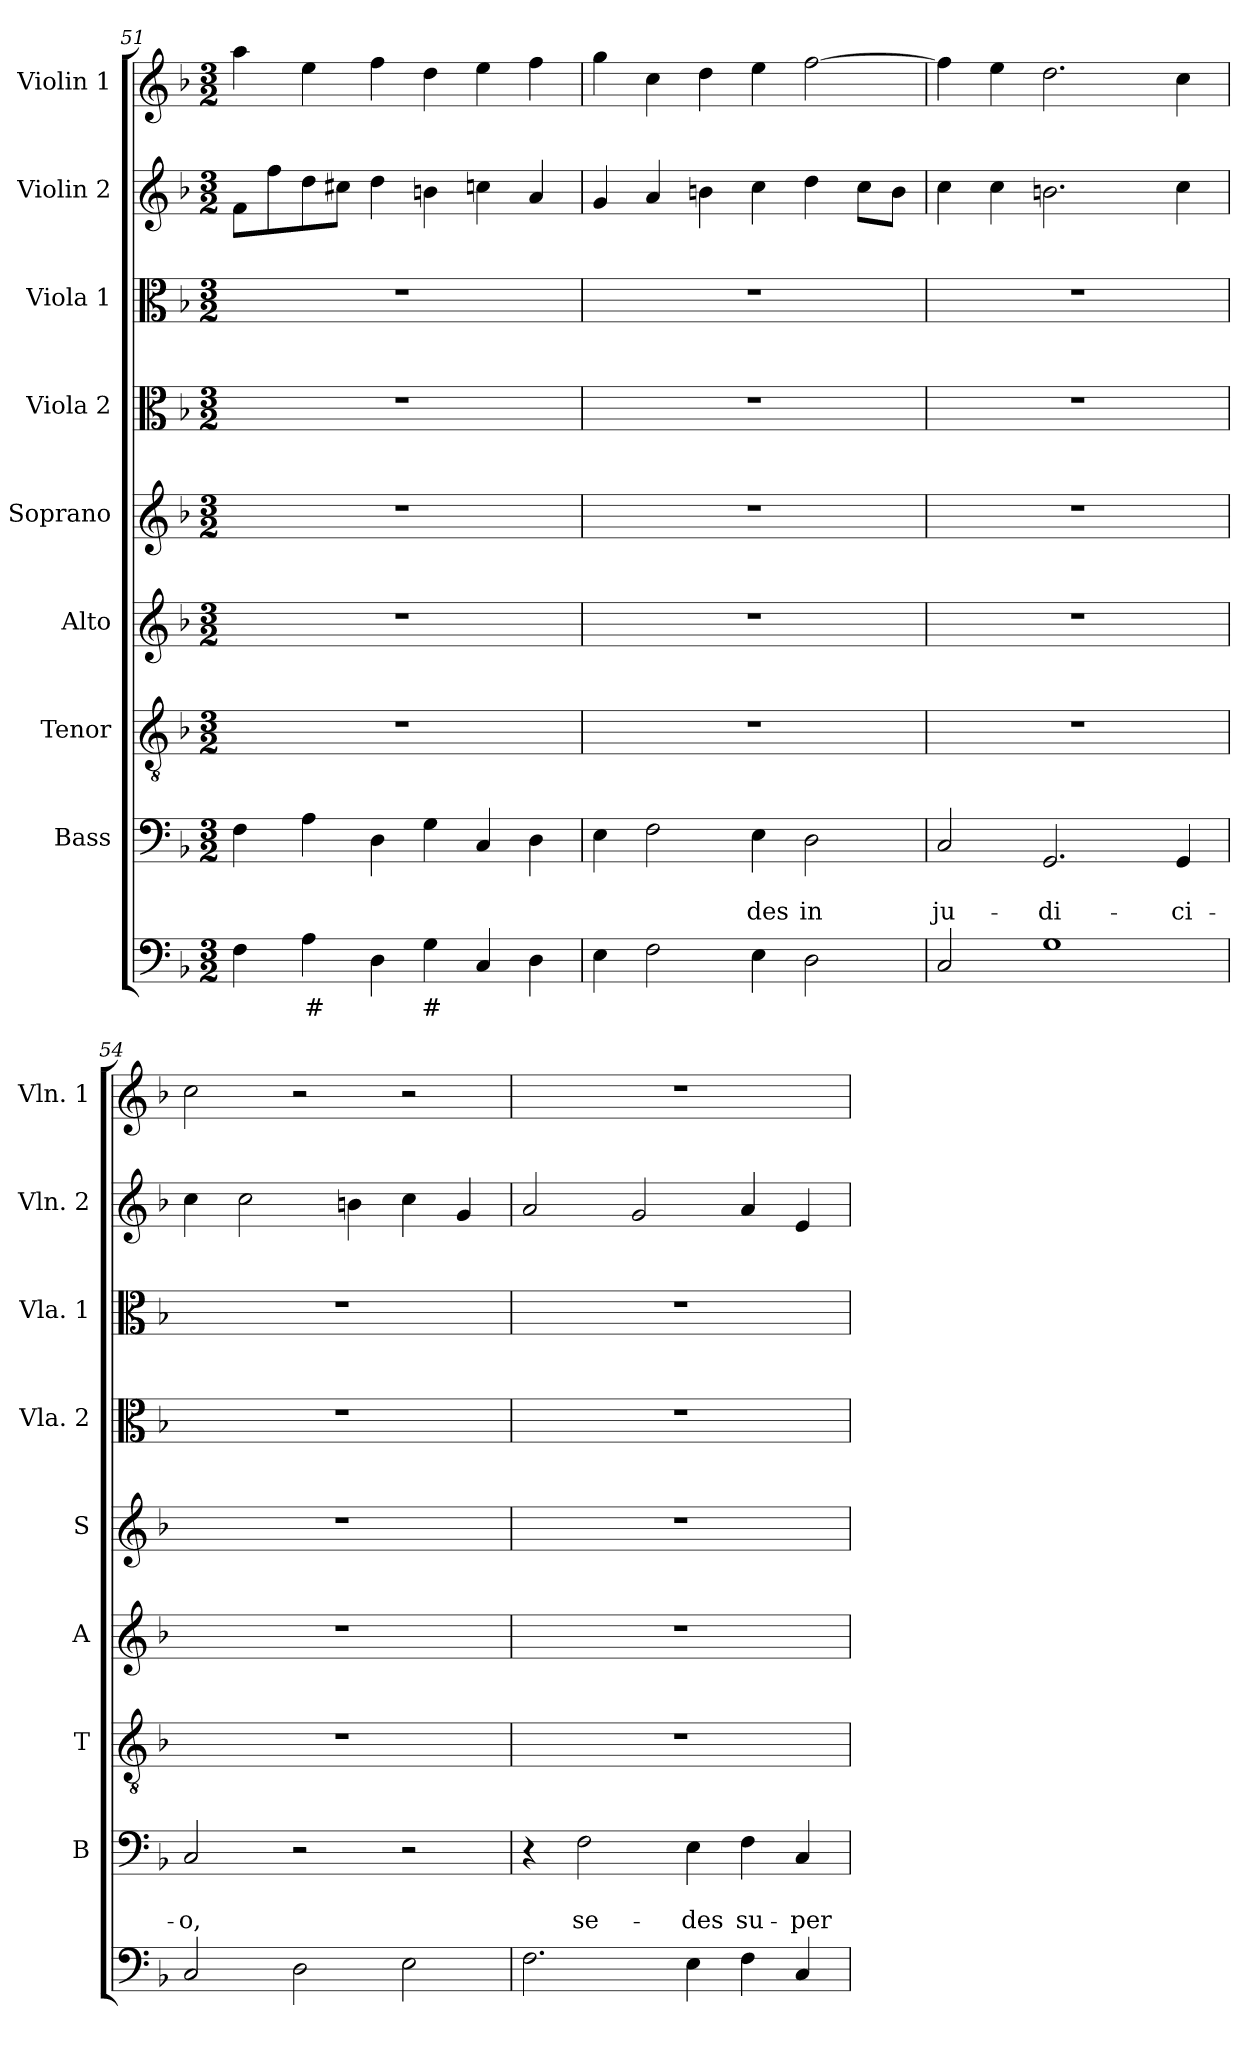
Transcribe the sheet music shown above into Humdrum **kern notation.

**kern	**text	**kern	**text	**text	**kern	**kern	**kern	**kern	**kern	**kern	**kern
*part9	*part9	*part8	*part8	*part8	*part7	*part6	*part5	*part4	*part3	*part2	*part1
*staff9	*staff9	*staff8	*staff8	*staff8	*staff7	*staff6	*staff5	*staff4	*staff3	*staff2	*staff1
*	*	*I"Bass	*	*	*I"Tenor	*I"Alto	*I"Soprano	*I"Viola 2	*I"Viola 1	*I"Violin 2	*I"Violin 1
*	*	*I'B	*	*	*I'T	*I'A	*I'S	*I'Vla. 2	*I'Vla. 1	*I'Vln. 2	*I'Vln. 1
*clefF4	*	*clefF4	*	*	*clefGv2	*clefG2	*clefG2	*clefC3	*clefC3	*clefG2	*clefG2
*k[b-]	*	*k[b-]	*	*	*k[b-]	*k[b-]	*k[b-]	*k[b-]	*k[b-]	*k[b-]	*k[b-]
*F:	*	*F:	*	*	*F:	*F:	*F:	*F:	*F:	*F:	*F:
*M3/2	*	*M3/2	*	*	*M3/2	*M3/2	*M3/2	*M3/2	*M3/2	*M3/2	*M3/2
=51	=51	=51	=51	=51	=51	=51	=51	=51	=51	=51	=51
4F\	.	4F\	.	.	1.r	1.r	1.r	1.r	1.r	8f\L	4aa\
.	.	.	.	.	.	.	.	.	.	8ff\	.
!	!LO:LY:b	!	!	!	!	!	!	!	!	!	!
4A\	#	4A\	.	.	.	.	.	.	.	8dd\	4ee\
.	.	.	.	.	.	.	.	.	.	8cc#X\J	.
4D\	.	4D\	.	.	.	.	.	.	.	4dd\	4ff\
!	!LO:LY:b	!	!	!	!	!	!	!	!	!	!
4G\	#	4G\	.	.	.	.	.	.	.	4bn\	4dd\
4C/	.	4C/	.	.	.	.	.	.	.	4ccn\	4ee\
4D\	.	4D\	.	.	.	.	.	.	.	4a/	4ff\
!!LO:PB:g=z
=52	=52	=52	=52	=52	=52	=52	=52	=52	=52	=52	=52
*^	*	*	*	*	*	*	*	*	*	*	*
4E\	4ryy	.	4E\	.	.	1.r	1.r	1.r	1.r	1.r	4g/	4gg\
2F\	4ryy	.	2F\	.	.	.	.	.	.	.	4a/	4cc\
.	4ryy	.	.	.	.	.	.	.	.	.	4bn\	4dd\
!	!	!	!	!	!LO:LY:b	!	!	!	!	!	!	!
4E\	2ryy	.	4E\	.	-des	.	.	.	.	.	4cc\	4ee\
!	!	!	!	!	!LO:LY:b	!	!	!	!	!	!	!
2D\	.	.	2D\	.	in	.	.	.	.	.	4dd\	[2ff\
.	4ryy	.	.	.	.	.	.	.	.	.	8cc\L	.
.	.	.	.	.	.	.	.	.	.	.	8b\J	.
=53	=53	=53	=53	=53	=53	=53	=53	=53	=53	=53	=53	=53
!	!	!	!	!	!LO:LY:b	!	!	!	!	!	!	!
2C/	4ryy	.	2C/	.	ju-	1.r	1.r	1.r	1.r	1.r	4cc\	4ff\]
.	4ryy	.	.	.	.	.	.	.	.	.	4cc\	4ee\
!	!	!	!	!	!LO:LY:b	!	!	!	!	!	!	!
1G	2ryy	.	2.GG/	.	-di-	.	.	.	.	.	2.bn\	2.dd\
.	2ryy	.	.	.	.	.	.	.	.	.	.	.
!	!	!	!	!	!LO:LY:b	!	!	!	!	!	!	!
.	.	.	4GG/	.	-ci-	.	.	.	.	.	4cc\	4cc\
=54	=54	=54	=54	=54	=54	=54	=54	=54	=54	=54	=54	=54
!	!	!	!	!	!LO:LY:b	!	!	!	!	!	!	!
2C/	4ryy	.	2C/	.	-o,	1.r	1.r	1.r	1.r	1.r	4cc\	2cc\
.	4ryy	.	.	.	.	.	.	.	.	.	2cc\	.
2D\	4ryy	.	2r	.	.	.	.	.	.	.	.	2r
.	4ryy	.	.	.	.	.	.	.	.	.	4bn\	.
2E\	2ryy	.	2r	.	.	.	.	.	.	.	4cc\	2r
.	.	.	.	.	.	.	.	.	.	.	4g/	.
=55	=55	=55	=55	=55	=55	=55	=55	=55	=55	=55	=55	=55
2.F\	2ryy	.	4r	.	.	1.r	1.r	1.r	1.r	1.r	2a/	1.r
!	!	!	!	!	!LO:LY:b	!	!	!	!	!	!	!
.	.	.	2F\	.	se-	.	.	.	.	.	.	.
.	2ryy	.	.	.	.	.	.	.	.	.	2g/	.
!	!	!	!	!	!LO:LY:b	!	!	!	!	!	!	!
4E\	.	.	4E\	.	-des	.	.	.	.	.	.	.
!	!	!	!	!	!LO:LY:b	!	!	!	!	!	!	!
4F\	2ryy	.	4F\	.	su-	.	.	.	.	.	4a/	.
!	!	!	!	!	!LO:LY:b	!	!	!	!	!	!	!
4C/	.	.	4C/	.	-per	.	.	.	.	.	4e/	.
*v	*v	*	*	*	*	*	*	*	*	*	*	*
=	=	=	=	=	=	=	=	=	=	=	=
*-	*-	*-	*-	*-	*-	*-	*-	*-	*-	*-	*-
